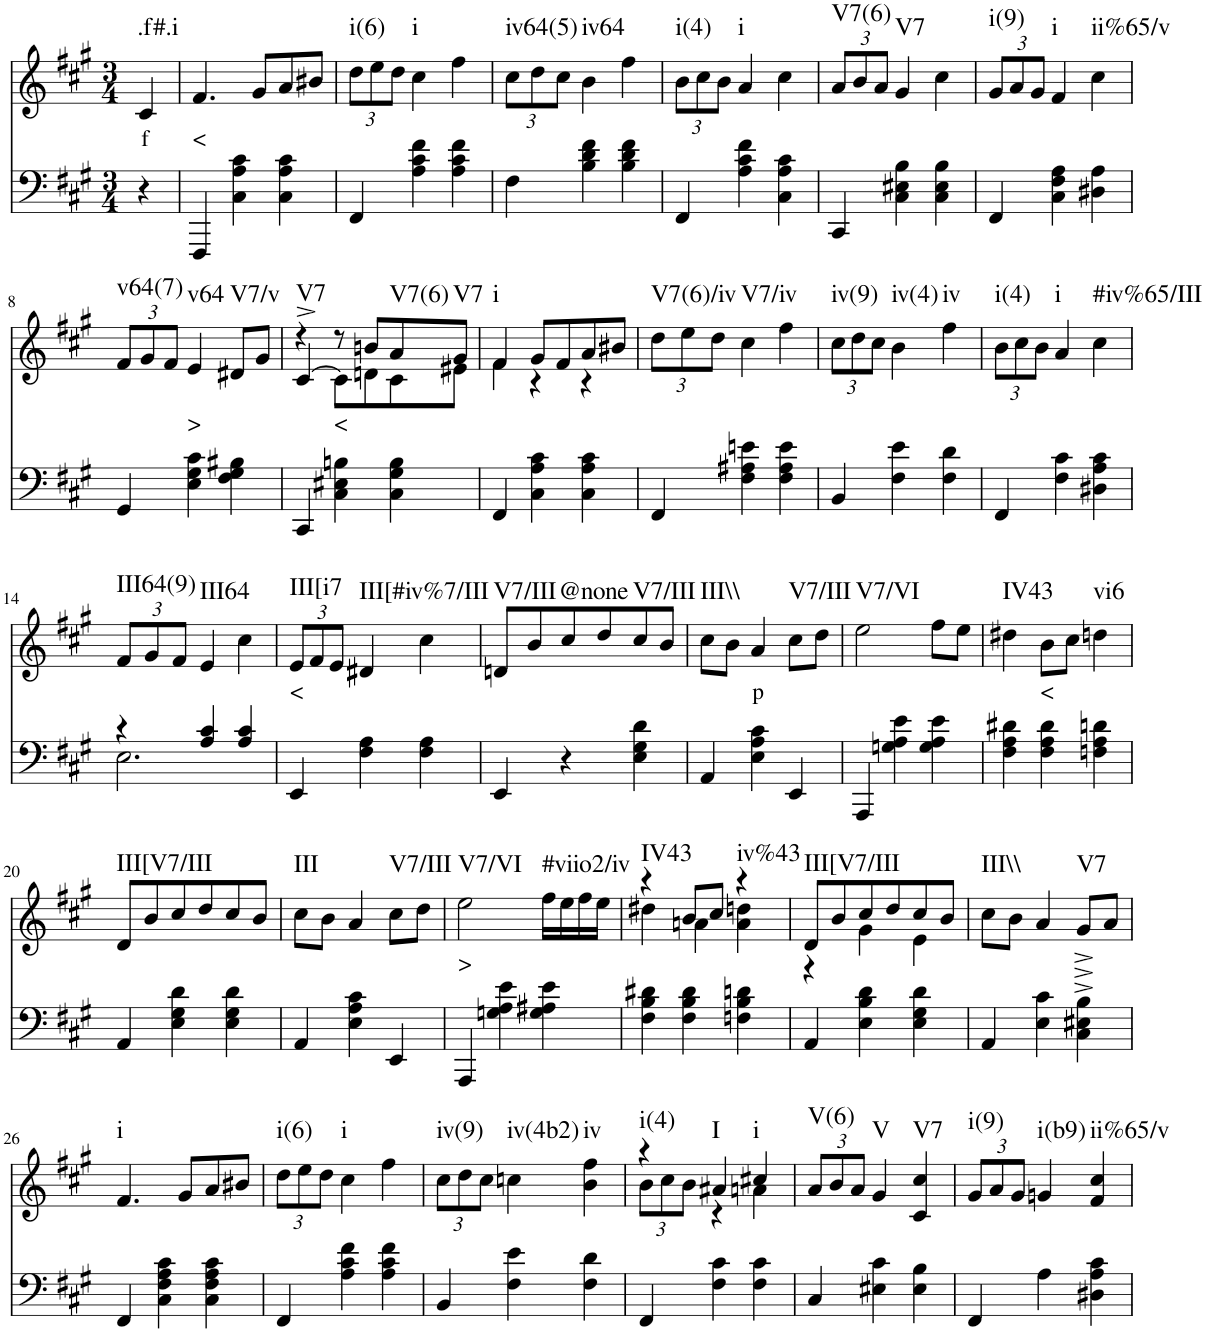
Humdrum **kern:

**kern	**kern	**text	**harte
*part2	*part1	*part1	*part1
*staff2	*staff1	*staff1	*
*I"Piano	*I"Piano	*	*
*I'Pno	*I'Pno	*	*
*clefF4	*clefG2	*	*
*k[f#c#g#]	*k[f#c#g#]	*	*
*f#:	*f#:	*	*
*M3/4	*M3/4	*	*
=1	=1	=1	=1
!	!	!LO:LY:b	!LO:H:kt=.f#.i
4r	4c#/	f	N
=2	=2	=2	=2
!	!	!LO:LY:b	!
4FFF#/	4.f#/	<	.
4C#\ 4A\ 4c#\	.	.	.
.	8g#/L	.	.
4C#\ 4A\ 4c#\	8a/	.	.
.	8b#X/J	.	.
=3	=3	=3	=3
*	*Xbrackettup	*	*
!	!	!	!LO:H:kt=i(6)
4FF#/	12dd\L	.	N
.	12ee\	.	.
.	12dd\J	.	.
!	!	!	!LO:H:kt=i
4A\ 4c#\ 4f#\	4cc#\	.	N
4A\ 4c#\ 4f#\	4ff#\	.	.
=4	=4	=4	=4
!	!	!	!LO:H:kt=iv64(5)
4F#\	12cc#\L	.	N
.	12dd\	.	.
.	12cc#\J	.	.
!	!	!	!LO:H:kt=iv64
4B\ 4d\ 4f#\	4b\	.	N
4B\ 4d\ 4f#\	4ff#\	.	.
=5	=5	=5	=5
!	!	!	!LO:H:kt=i(4)
4FF#/	12b\L	.	N
.	12cc#\	.	.
.	12b\J	.	.
!	!	!	!LO:H:kt=i
4A\ 4c#\ 4f#\	4a/	.	N
4C#\ 4A\ 4c#\	4cc#\	.	.
=6	=6	=6	=6
!	!	!	!LO:H:kt=V7(6)
4CC#/	12a/L	.	N
.	12b/	.	.
.	12a/J	.	.
!	!	!	!LO:H:kt=V7
4C#\ 4E#X\ 4B\	4g#/	.	N
4C#\ 4E#\ 4B\	4cc#\	.	.
=7	=7	=7	=7
!	!	!	!LO:H:kt=i(9)
4FF#/	12g#/L	.	N
.	12a/	.	.
.	12g#/J	.	.
!	!	!	!LO:H:kt=i
4C#\ 4F#\ 4A\	4f#/	.	N
!	!	!	!LO:H:kt=ii%65/v
4D#X\ 4A\	4cc#\	.	N
!!LO:LB:g=z
=8	=8	=8	=8
!	!	!	!LO:H:kt=v64(7)
4GG#/	12f#/L	.	N
.	12g#/	.	.
.	12f#/J	.	.
!	!	!LO:LY:b	!LO:H:kt=v64
4E\ 4G#\ 4c#\	4e/	>	N
!	!	!	!LO:H:kt=V7/v
4F#\ 4G#\ 4B#X\	8d#X/L	.	N
.	8g#/J	.	.
=9	=9	=9	=9
*	*^	*	*
!	!	!	!	!LO:H:kt=V7
4CC#/	4r	[4c#^/	.	N
!	!	!	!LO:LY:b	!
4C#\ 4E#X\ 4Bn\	8r	8c#\L]	<	.
.	8bn/L	8dn\	.	.
!	!	!	!	!LO:H:kt=V7(6)
4C#\ 4G#\ 4B\	8a/	8c#\	.	N
!	!	!	!	!LO:H:kt=V7
.	8g#/J	8e#X\J	.	N
=10	=10	=10	=10	=10
!	!	!	!	!LO:H:kt=i
4FF#/	4f#/	4f#\	.	N
4C#\ 4A\ 4c#\	8g#/L	4r	.	.
.	8f#/	.	.	.
4C#\ 4A\ 4c#\	8a/	4r	.	.
.	8b#X/J	.	.	.
*	*v	*v	*	*
=11	=11	=11	=11
!	!	!	!LO:H:kt=V7(6)/iv
4FF#/	12dd\L	.	N
.	12ee\	.	.
.	12dd\J	.	.
!	!	!	!LO:H:kt=V7/iv
4F#\ 4A#X\ 4en\	4cc#\	.	N
4F#\ 4A#\ 4e\	4ff#\	.	.
=12	=12	=12	=12
!	!	!	!LO:H:kt=iv(9)
4BB/	12cc#\L	.	N
.	12dd\	.	.
.	12cc#\J	.	.
!	!	!	!LO:H:kt=iv(4)
4F#\ 4e\	4b\	.	N
!	!	!	!LO:H:kt=iv
4F#\ 4d\	4ff#\	.	N
=13	=13	=13	=13
!	!	!	!LO:H:kt=i(4)
4FF#/	12b\L	.	N
.	12cc#\	.	.
.	12b\J	.	.
!	!	!	!LO:H:kt=i
4F#\ 4c#\	4a/	.	N
!	!	!	!LO:H:kt=#iv%65/III
4D#X\ 4A\ 4c#\	4cc#\	.	N
!!LO:LB:g=z
=14	=14	=14	=14
*^	*	*	*
!	!	!	!	!LO:H:kt=III64(9)
4r	2.E\	12f#/L	.	N
.	.	12g#/	.	.
.	.	12f#/J	.	.
!	!	!	!	!LO:H:kt=III64
4A/ 4c#/	.	4e/	.	N
4A/ 4c#/	.	4cc#\	.	.
*v	*v	*	*	*
=15	=15	=15	=15
!	!	!LO:LY:b	!LO:H:kt=III[i7
4EE/	12e/L	<	N
.	12f#/	.	.
.	12e/J	.	.
!	!	!	!LO:H:kt=III[#iv%7/III
4F#\ 4A\	4d#X/	.	N
4F#\ 4A\	4cc#\	.	.
=16	=16	=16	=16
!	!	!	!LO:H:kt=V7/III
4EE/	8dn/L	.	N
.	8b/	.	.
!	!	!	!LO:H:kt=@none
4r	8cc#/	.	N
.	8dd/	.	.
!	!	!	!LO:H:kt=V7/III
4E\ 4G#\ 4d\	8cc#/	.	N
.	8b/J	.	.
=17	=17	=17	=17
!	!	!	!LO:H:kt=III\\
4AA/	8cc#\L	.	N
.	8b\J	.	.
!	!	!LO:LY:b	!
4E\ 4A\ 4c#\	4a/	p	.
!	!	!	!LO:H:kt=V7/III
4EE/	8cc#\L	.	N
.	8dd\J	.	.
=18	=18	=18	=18
!	!	!	!LO:H:kt=V7/VI
4AAA/	2ee\	.	N
4Gn\ 4A\ 4e\	.	.	.
4G\ 4A\ 4e\	8ff#\L	.	.
.	8ee\J	.	.
=19	=19	=19	=19
!	!	!	!LO:H:kt=IV43
4F#\ 4A\ 4d#X\	4dd#X\	.	N
!	!	!LO:LY:b	!
4F#\ 4A\ 4d#\	8b\L	<	.
.	8cc#\J	.	.
!	!	!	!LO:H:kt=vi6
4Fn\ 4A\ 4dn\	4ddn\	.	N
!!LO:LB:g=z
=20	=20	=20	=20
!	!	!	!LO:H:kt=III[V7/III
4AA/	8d/L	.	N
.	8b/	.	.
4E\ 4G#\ 4d\	8cc#/	.	.
.	8dd/	.	.
4E\ 4G#\ 4d\	8cc#/	.	.
.	8b/J	.	.
=21	=21	=21	=21
!	!	!	!LO:H:kt=III
4AA/	8cc#\L	.	N
.	8b\J	.	.
4E\ 4A\ 4c#\	4a/	.	.
!	!	!	!LO:H:kt=V7/III
4EE/	8cc#\L	.	N
.	8dd\J	.	.
=22	=22	=22	=22
!	!	!LO:LY:b	!LO:H:kt=V7/VI
4AAA/	2ee\	>	N
4Gn\ 4A\ 4e\	.	.	.
!	!	!	!LO:H:kt=#viio2/iv
4G\ 4A#X\ 4e\	16ff#\LL	.	N
.	16ee\	.	.
.	16ff#\	.	.
.	16ee\JJ	.	.
=23	=23	=23	=23
*	*^	*	*
!	!	!	!	!LO:H:kt=IV43
4F#\ 4B\ 4d#X\	4r	4dd#X\	.	N
4F#\ 4B\ 4d#\	8b/L	4an\	.	.
.	8cc#/J	.	.	.
!	!	!	!	!LO:H:kt=iv%43
4Fn\ 4B\ 4dn\	4r	4a\ 4ddn\	.	N
=24	=24	=24	=24	=24
!	!	!	!	!LO:H:kt=III[V7/III
4AA/	8d/L	4r	.	N
.	8b/	.	.	.
4E\ 4B\ 4d\	8cc#/	4g#\	.	.
.	8dd/	.	.	.
4E\ 4G#\ 4d\	8cc#/	4e\	.	.
.	8b/J	.	.	.
*	*v	*v	*	*
=25	=25	=25	=25
!	!	!	!LO:H:kt=III\\
4AA/	8cc#\L	.	N
.	8b\J	.	.
4E\ 4c#\	4a/	.	.
!	!	!	!LO:H:kt=V7
4C#\^ 4E#X\^ 4B\^	8g#/L	.	N
.	8a/J	.	.
!!LO:LB:g=z
=26	=26	=26	=26
!	!	!	!LO:H:kt=i
4FF#/	4.f#/	.	N
4C#\ 4F#\ 4A\ 4c#\	.	.	.
.	8g#/L	.	.
4C#\ 4F#\ 4A\ 4c#\	8a/	.	.
.	8b#X/J	.	.
=27	=27	=27	=27
!	!	!	!LO:H:kt=i(6)
4FF#/	12dd\L	.	N
.	12ee\	.	.
.	12dd\J	.	.
!	!	!	!LO:H:kt=i
4A\ 4c#\ 4f#\	4cc#\	.	N
4A\ 4c#\ 4f#\	4ff#\	.	.
=28	=28	=28	=28
!	!	!	!LO:H:kt=iv(9)
4BB/	12cc#\L	.	N
.	12dd\	.	.
.	12cc#\J	.	.
!	!	!	!LO:H:kt=iv(4b2)
4F#\ 4e\	4ccn\	.	N
!	!	!	!LO:H:kt=iv
4F#\ 4d\	4b\ 4ff#\	.	N
=29	=29	=29	=29
*	*^	*	*
!	!	!	!	!LO:H:kt=i(4)
4FF#/	4r	12b\L	.	N
.	.	12cc#\	.	.
.	.	12b\J	.	.
!	!	!	!	!LO:H:kt=I
4F#\ 4c#\	4a#X/	4r	.	N
!	!	!	!	!LO:H:kt=i
4F#\ 4c#\	4cc#X/	4an\	.	N
=30	=30	=30	=30	=30
!	!	!	!	!LO:H:kt=V(6)
*	*v	*v	*	*
4C#/	12a/L	.	N
.	12b/	.	.
.	12a/J	.	.
!	!	!	!LO:H:kt=V
4E#X\ 4c#\	4g#/	.	N
!	!	!	!LO:H:kt=V7
4E#\ 4B\	4c#/ 4cc#/	.	N
=31	=31	=31	=31
!	!	!	!LO:H:kt=i(9)
4FF#/	12g#/L	.	N
.	12a/	.	.
.	12g#/J	.	.
!	!	!	!LO:H:kt=i(b9)
4A\	4gn/	.	N
!	!	!	!LO:H:kt=ii%65/v
4D#X\ 4A\ 4c#\	4f#/ 4cc#/	.	N
=	=	=	=
*-	*-	*-	*-
